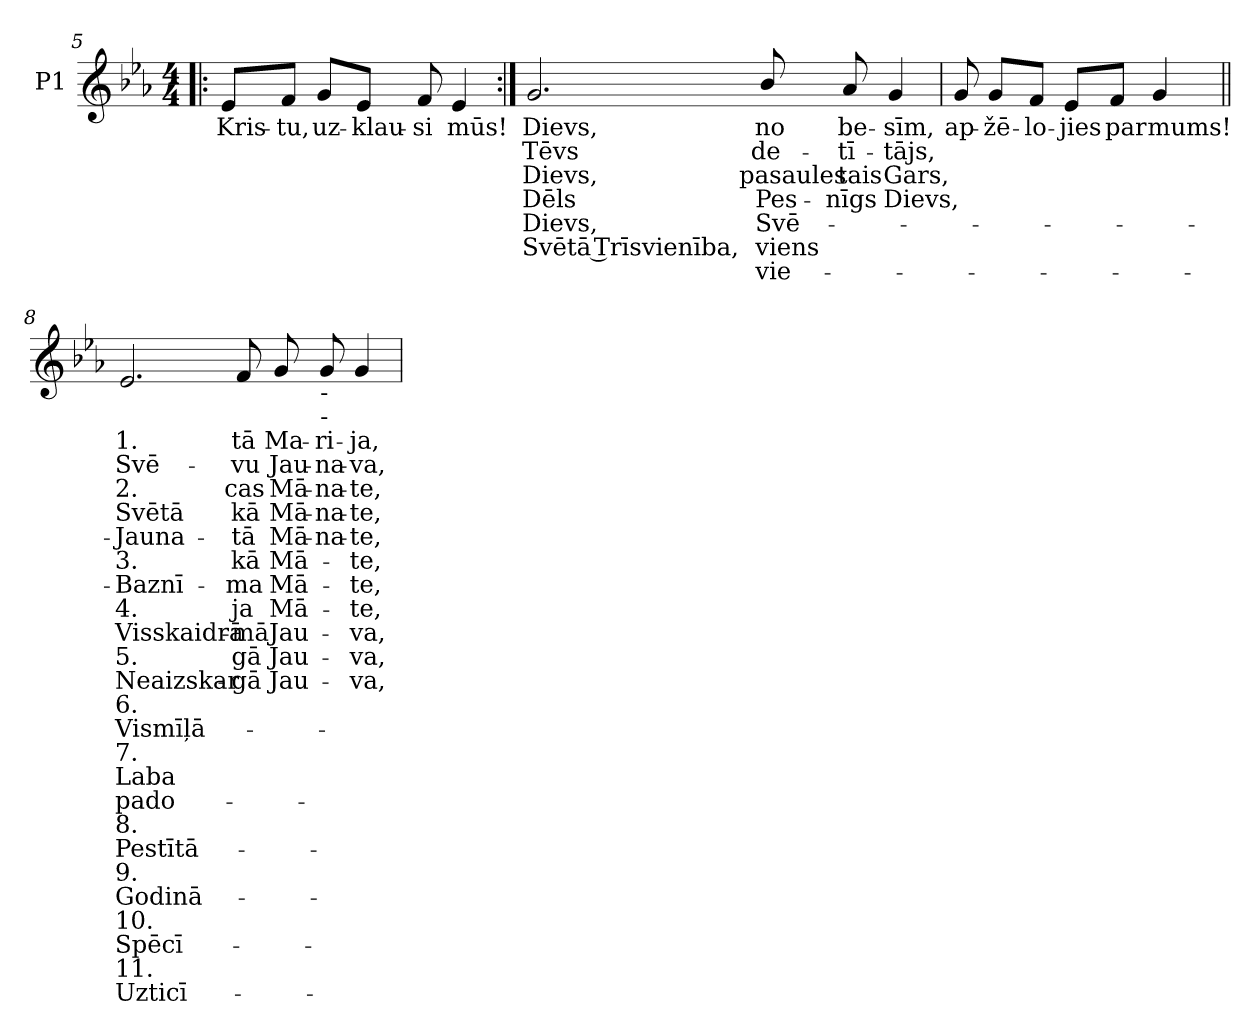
**kern	**text	**text	**text	**text	**text	**text	**text	**text	**text	**text	**text	**text	**text	**text	**text	**text	**text	**text	**text	**text	**text	**text	**text	**text
*part1	*part1	*part1	*part1	*part1	*part1	*part1	*part1	*part1	*part1	*part1	*part1	*part1	*part1	*part1	*part1	*part1	*part1	*part1	*part1	*part1	*part1	*part1	*part1	*part1
*staff1	*staff1	*staff1	*staff1	*staff1	*staff1	*staff1	*staff1	*staff1	*staff1	*staff1	*staff1	*staff1	*staff1	*staff1	*staff1	*staff1	*staff1	*staff1	*staff1	*staff1	*staff1	*staff1	*staff1	*staff1
*I"P1	*	*	*	*	*	*	*	*	*	*	*	*	*	*	*	*	*	*	*	*	*	*	*	*
*clefG2	*	*	*	*	*	*	*	*	*	*	*	*	*	*	*	*	*	*	*	*	*	*	*	*
*k[b-e-a-]	*	*	*	*	*	*	*	*	*	*	*	*	*	*	*	*	*	*	*	*	*	*	*	*
*E-:	*	*	*	*	*	*	*	*	*	*	*	*	*	*	*	*	*	*	*	*	*	*	*	*
*M4/4	*	*	*	*	*	*	*	*	*	*	*	*	*	*	*	*	*	*	*	*	*	*	*	*
=5!|:	=5!|:	=5!|:	=5!|:	=5!|:	=5!|:	=5!|:	=5!|:	=5!|:	=5!|:	=5!|:	=5!|:	=5!|:	=5!|:	=5!|:	=5!|:	=5!|:	=5!|:	=5!|:	=5!|:	=5!|:	=5!|:	=5!|:	=5!|:	=5!|:
!	!LO:LY:b:color=#000000	!	!	!	!	!	!	!	!	!	!	!	!	!	!	!	!	!	!	!	!	!	!	!
8e-i/L	Kris-	.	.	.	.	.	.	.	.	.	.	.	.	.	.	.	.	.	.	.	.	.	.	.
!	!LO:LY:b:color=#000000	!	!	!	!	!	!	!	!	!	!	!	!	!	!	!	!	!	!	!	!	!	!	!
8fi/J	-tu,	.	.	.	.	.	.	.	.	.	.	.	.	.	.	.	.	.	.	.	.	.	.	.
!	!LO:LY:b:color=#000000	!	!	!	!	!	!	!	!	!	!	!	!	!	!	!	!	!	!	!	!	!	!	!
8gi/L	uz-	.	.	.	.	.	.	.	.	.	.	.	.	.	.	.	.	.	.	.	.	.	.	.
!	!LO:LY:b:color=#000000	!	!	!	!	!	!	!	!	!	!	!	!	!	!	!	!	!	!	!	!	!	!	!
8e-i/J	-klau-	.	.	.	.	.	.	.	.	.	.	.	.	.	.	.	.	.	.	.	.	.	.	.
!	!LO:LY:b:color=#000000	!	!	!	!	!	!	!	!	!	!	!	!	!	!	!	!	!	!	!	!	!	!	!
8fi/	-si	.	.	.	.	.	.	.	.	.	.	.	.	.	.	.	.	.	.	.	.	.	.	.
!	!LO:LY:b:color=#000000	!	!	!	!	!	!	!	!	!	!	!	!	!	!	!	!	!	!	!	!	!	!	!
4e-i/	mūs!	.	.	.	.	.	.	.	.	.	.	.	.	.	.	.	.	.	.	.	.	.	.	.
!!LO:LB:g=z
=6:|!	=6:|!	=6:|!	=6:|!	=6:|!	=6:|!	=6:|!	=6:|!	=6:|!	=6:|!	=6:|!	=6:|!	=6:|!	=6:|!	=6:|!	=6:|!	=6:|!	=6:|!	=6:|!	=6:|!	=6:|!	=6:|!	=6:|!	=6:|!	=6:|!
!	!LO:LY:b:color=#000000	!LO:LY:b:color=#000000	!LO:LY:b:color=#000000	!LO:LY:b:color=#000000	!LO:LY:b:color=#000000	!LO:LY:b:color=#000000	!	!	!	!	!	!	!	!	!	!	!	!	!	!	!	!	!	!
2.gi/	Dievs,	Tēvs	Dievs,	Dēls	Dievs,	Svētā Trīsvienība,	.	.	.	.	.	.	.	.	.	.	.	.	.	.	.	.	.	.
!	!LO:LY:b:color=#000000	!LO:LY:b:color=#000000	!LO:LY:b:color=#000000	!LO:LY:b:color=#000000	!LO:LY:b:color=#000000	!LO:LY:b:color=#000000	!LO:LY:b:color=#000000	!	!	!	!	!	!	!	!	!	!	!	!	!	!	!	!	!
8b-i/	no	de-	pasaules	Pes-	Svē-	viens	vie-	.	.	.	.	.	.	.	.	.	.	.	.	.	.	.	.	.
!	!LO:LY:b:color=#000000	!LO:LY:b:color=#000000	!LO:LY:b:color=#000000	!LO:LY:b:color=#000000	!	!	!	!	!	!	!	!	!	!	!	!	!	!	!	!	!	!	!	!
8a-i/	-be-	-tī-	-tais	-nīgs	.	.	.	.	.	.	.	.	.	.	.	.	.	.	.	.	.	.	.	.
!	!LO:LY:b:color=#000000	!LO:LY:b:color=#000000	!LO:LY:b:color=#000000	!LO:LY:b:color=#000000	!	!	!	!	!	!	!	!	!	!	!	!	!	!	!	!	!	!	!	!
4gi/	-sīm,	-tājs,	Gars,	Dievs,	.	.	.	.	.	.	.	.	.	.	.	.	.	.	.	.	.	.	.	.
=7	=7	=7	=7	=7	=7	=7	=7	=7	=7	=7	=7	=7	=7	=7	=7	=7	=7	=7	=7	=7	=7	=7	=7	=7
!	!LO:LY:b:color=#000000	!	!	!	!	!	!	!	!	!	!	!	!	!	!	!	!	!	!	!	!	!	!	!
8gi/	ap-	.	.	.	.	.	.	.	.	.	.	.	.	.	.	.	.	.	.	.	.	.	.	.
!	!LO:LY:b:color=#000000	!	!	!	!	!	!	!	!	!	!	!	!	!	!	!	!	!	!	!	!	!	!	!
8gi/L	-žē-	.	.	.	.	.	.	.	.	.	.	.	.	.	.	.	.	.	.	.	.	.	.	.
!	!LO:LY:b:color=#000000	!	!	!	!	!	!	!	!	!	!	!	!	!	!	!	!	!	!	!	!	!	!	!
8fi/J	-lo-	.	.	.	.	.	.	.	.	.	.	.	.	.	.	.	.	.	.	.	.	.	.	.
!	!LO:LY:b:color=#000000	!	!	!	!	!	!	!	!	!	!	!	!	!	!	!	!	!	!	!	!	!	!	!
8e-i/L	-jies	.	.	.	.	.	.	.	.	.	.	.	.	.	.	.	.	.	.	.	.	.	.	.
!	!LO:LY:b:color=#000000	!	!	!	!	!	!	!	!	!	!	!	!	!	!	!	!	!	!	!	!	!	!	!
8fi/J	par	.	.	.	.	.	.	.	.	.	.	.	.	.	.	.	.	.	.	.	.	.	.	.
!	!LO:LY:b:color=#000000	!	!	!	!	!	!	!	!	!	!	!	!	!	!	!	!	!	!	!	!	!	!	!
4gi/	mums!	.	.	.	.	.	.	.	.	.	.	.	.	.	.	.	.	.	.	.	.	.	.	.
!!LO:LB:g=z
=8||	=8||	=8||	=8||	=8||	=8||	=8||	=8||	=8||	=8||	=8||	=8||	=8||	=8||	=8||	=8||	=8||	=8||	=8||	=8||	=8||	=8||	=8||	=8||	=8||
!	!LO:LY:b:color=#000000	!LO:LY:b:color=#000000	!LO:LY:b:color=#000000	!LO:LY:b:color=#000000	!LO:LY:b:color=#000000	!LO:LY:b:color=#000000	!LO:LY:b:color=#000000	!LO:LY:b:color=#000000	!LO:LY:b:color=#000000	!LO:LY:b:color=#000000	!LO:LY:b:color=#000000	!LO:LY:b:color=#000000	!LO:LY:b:color=#000000	!LO:LY:b:color=#000000	!LO:LY:b:color=#000000	!LO:LY:b:color=#000000	!LO:LY:b:color=#000000	!LO:LY:b:color=#000000	!LO:LY:b:color=#000000	!LO:LY:b:color=#000000	!LO:LY:b:color=#000000	!LO:LY:b:color=#000000	!LO:LY:b:color=#000000	!LO:LY:b:color=#000000
2.e-i/	1.	Svē-	2.	Svētā	Jauna-	3.	Baznī-	4.	Visskaidrā-	5.	Neaizskar-	6.	-Vismīļā-	7.	Laba	-pado-	8.	-Pestītā-	9.	-Godinā-	10.	Spēcī-	11.	Uzticī-
!	!LO:LY:b:color=#000000	!LO:LY:b:color=#000000	!LO:LY:b:color=#000000	!LO:LY:b:color=#000000	!LO:LY:b:color=#000000	!LO:LY:b:color=#000000	!LO:LY:b:color=#000000	!LO:LY:b:color=#000000	!LO:LY:b:color=#000000	!LO:LY:b:color=#000000	!LO:LY:b:color=#000000	!	!	!	!	!	!	!	!	!	!	!	!	!
8fi/	-tā	-vu	-cas	-kā	-tā	kā	ma	ja	-mā	gā	gā	.	.	.	.	.	.	.	.	.	.	.	.	.
!	!LO:LY:b:color=#000000	!LO:LY:b:color=#000000	!LO:LY:b:color=#000000	!LO:LY:b:color=#000000	!LO:LY:b:color=#000000	!LO:LY:b:color=#000000	!LO:LY:b:color=#000000	!LO:LY:b:color=#000000	!LO:LY:b:color=#000000	!LO:LY:b:color=#000000	!LO:LY:b:color=#000000	!	!	!	!	!	!	!	!	!	!	!	!	!
8gi/	Ma-	Jau-	Mā-	Mā-	Mā-	-Mā-	-Mā-	Mā-	-Jau-	-Jau-	-Jau-	.	.	.	.	.	.	.	.	.	.	.	.	.
!LO:TX:b:t=-	!	!	!	!	!	!	!	!	!	!	!	!	!	!	!	!	!	!	!	!	!	!	!	!
!LO:TX:b:t=-	!	!	!	!	!	!	!	!	!	!	!	!	!	!	!	!	!	!	!	!	!	!	!	!
!	!LO:LY:b:color=#000000	!LO:LY:b:color=#000000	!LO:LY:b:color=#000000	!LO:LY:b:color=#000000	!LO:LY:b:color=#000000	!	!	!	!	!	!	!	!	!	!	!	!	!	!	!	!	!	!	!
8gi/	-ri-	-na-	-na-	-na-	-na-	.	.	.	.	.	.	.	.	.	.	.	.	.	.	.	.	.	.	.
!	!LO:LY:b:color=#000000	!LO:LY:b:color=#000000	!LO:LY:b:color=#000000	!LO:LY:b:color=#000000	!LO:LY:b:color=#000000	!LO:LY:b:color=#000000	!LO:LY:b:color=#000000	!LO:LY:b:color=#000000	!LO:LY:b:color=#000000	!LO:LY:b:color=#000000	!LO:LY:b:color=#000000	!	!	!	!	!	!	!	!	!	!	!	!	!
4gi/	-ja,	-va,	-te,	-te,	-te,	te,	te,	te,	-va,	va,	va,	.	.	.	.	.	.	.	.	.	.	.	.	.
=	=	=	=	=	=	=	=	=	=	=	=	=	=	=	=	=	=	=	=	=	=	=	=	=
*-	*-	*-	*-	*-	*-	*-	*-	*-	*-	*-	*-	*-	*-	*-	*-	*-	*-	*-	*-	*-	*-	*-	*-	*-
